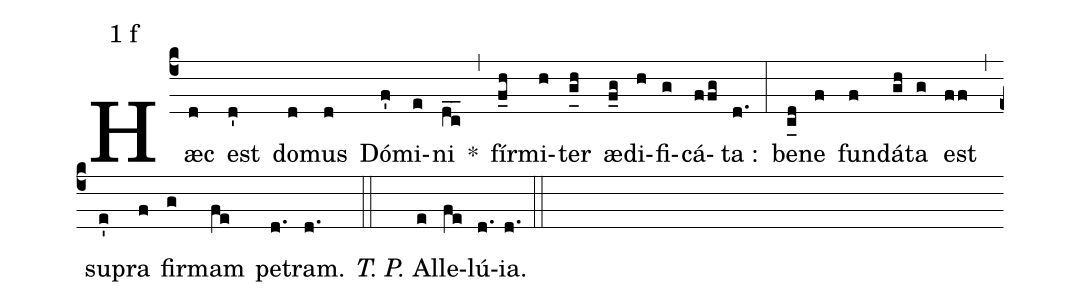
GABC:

mode:1 f;
%%
(c4) Hæc(d) est(d') do(d)mus(d) Dó(f')mi(e)ni(dc__) *(,) fír(f_h)mi(h)ter(g_[uh:l]h) æ(f_g)di(h)fi(g)cá(ffg)ta :(d.) (:) be(c_[ll:1]d)ne(f) fun(f)dá(gh)ta(g) est(ff) (,) su(e')pra(f) fir(g)mam(fe) pe(d.)tram.(d.) (::) <i>T. P.</i> Al(e)le(fe)lú(d.){ia}.(d.) (::)
